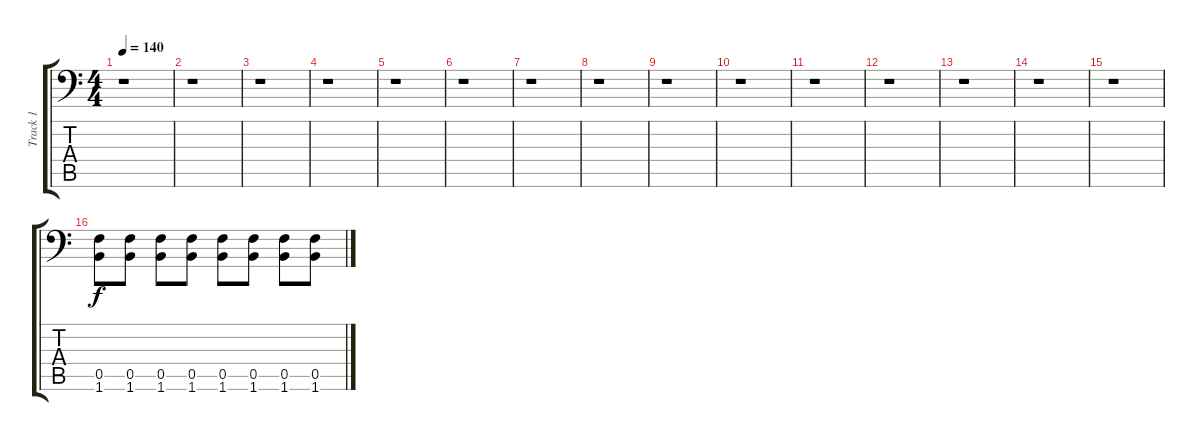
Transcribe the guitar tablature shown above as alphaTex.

\track ("Track 1" "Track 1") {instrument overdrivenguitar}
\staff {score tabs}
\tuning (C4 G3 Eb3 Bb2 F2 Bb1) {hide}
\ts (4 4)
\tempo 140
\clef f4
\ks c
r.1{dy f} |
r.1 |
r.1 |
r.1 |
r.1 |
r.1 |
r.1 |
r.1 |
r.1 |
r.1 |
r.1 |
r.1 |
r.1 |
r.1 |
r.1 |
(0.5 1.6).8 (0.5 1.6).8 (0.5 1.6).8 (0.5 1.6).8 (0.5 1.6).8 (0.5 1.6).8 (0.5 1.6).8 (0.5 1.6).8
